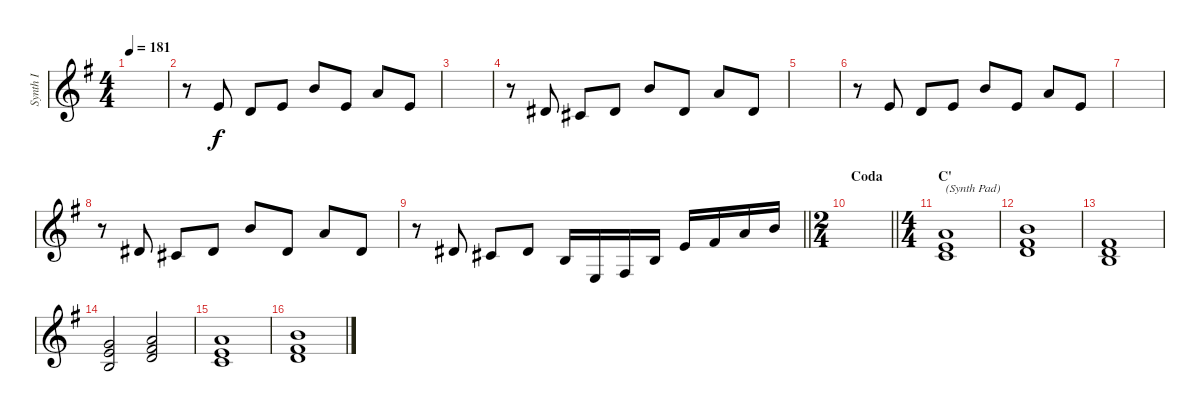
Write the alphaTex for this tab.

\track ("Synth I" "Synth I") {instrument pad7halo}
\staff {score}
\tuning (E4 B3 G3 D3 A2 E2) {hide}
\ts (4 4)
\tempo 181
\clef g2
\ks g
|
r.8 0.1.8 3.2.8 0.1.8 7.1.8 0.1.8 5.1.8 0.1.8 |
|
r.8 4.2.8 2.2.8 4.2.8 7.1.8 4.2.8 5.1.8 4.2.8 |
|
r.8 0.1.8 3.2.8 0.1.8 7.1.8 0.1.8 5.1.8 0.1.8 |
|
r.8 4.2.8 2.2.8 4.2.8 7.1.8 4.2.8 5.1.8 4.2.8 |
\barLineRight lightlight
r.8 4.2.8 2.2.8 4.2.8 0.2.16 2.4.16 4.4.16 0.2.16 0.1.16 2.1.16 5.1.16 7.1.16 |
\ts (2 4)
\section ("" "Coda")
\barLineRight lightlight
|
\ts (4 4)
\section ("" "C'")
(5.1 5.2 5.3).1{txt "(Synth Pad)" volume 8 instrument pad7halo} |
(2.1 3.2 16.3).1 |
(2.1 3.2 4.3).1 |
(3.1 5.2 4.3).2 (2.1 3.2 14.3).2 |
(5.1 5.2 5.3).1 |
(2.1 3.2 16.3).1
